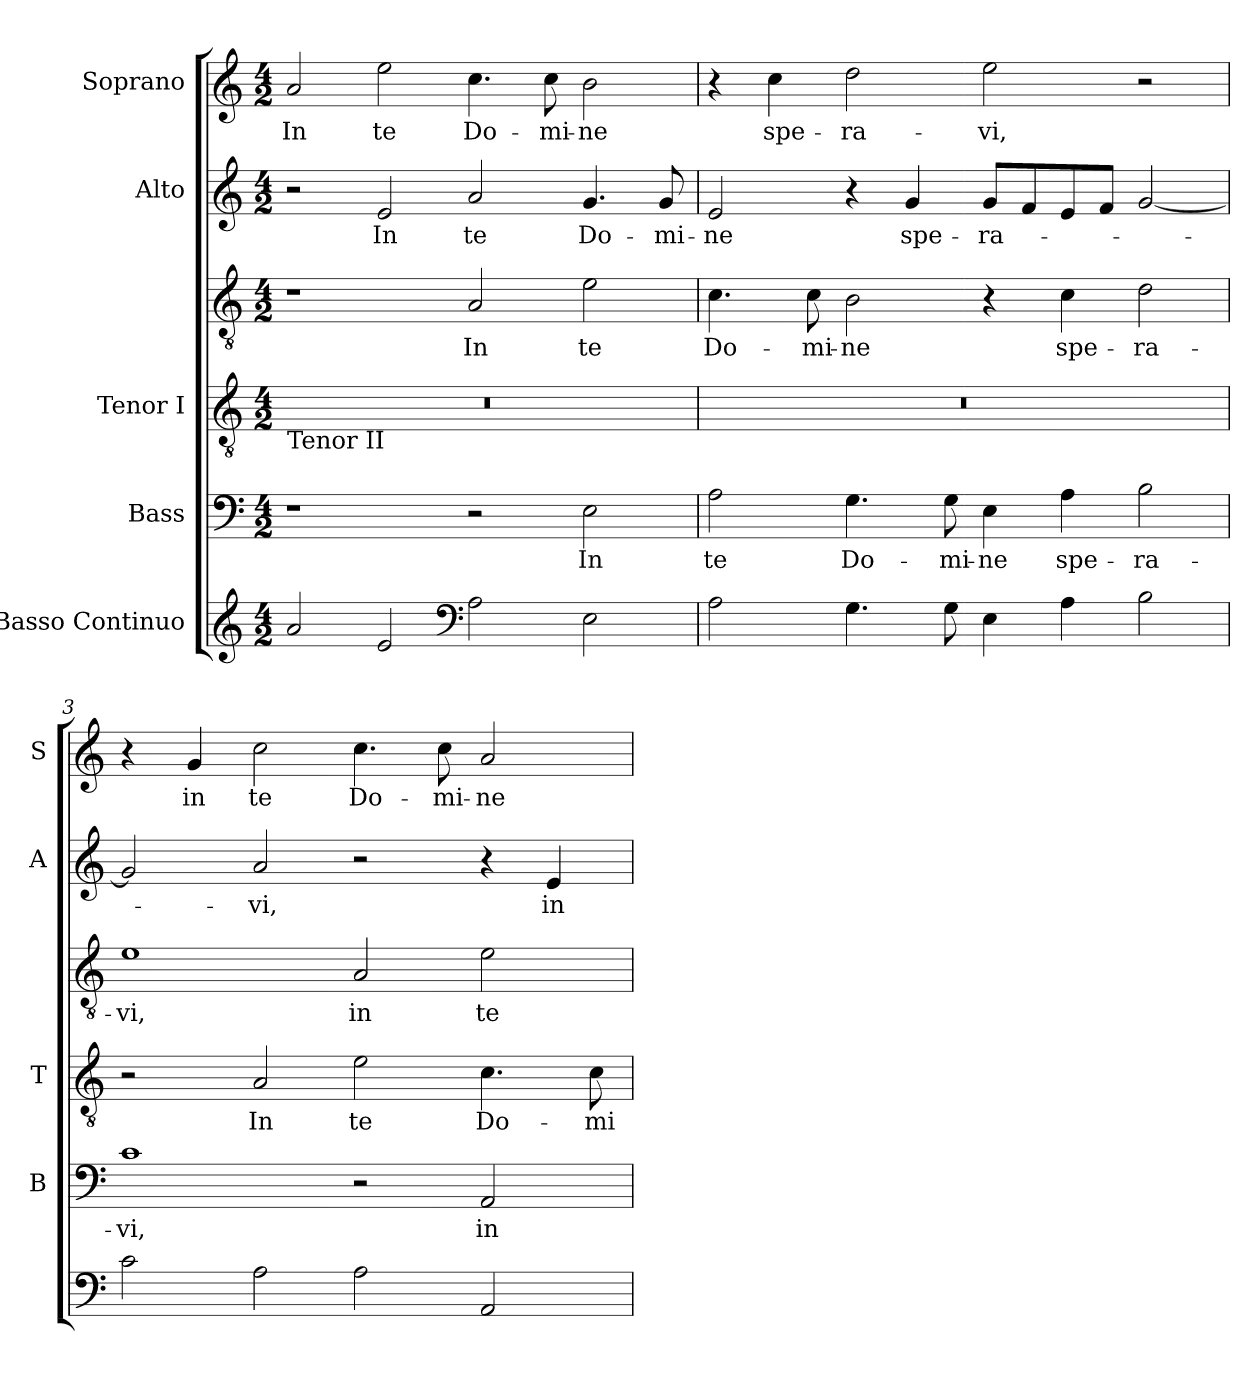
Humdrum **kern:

**kern	**kern	**text	**kern	**text	**kern	**text	**kern	**text	**kern	**text
*part5	*part4	*part4	*part3	*part3	*part3	*part3	*part2	*part2	*part1	*part1
*staff6	*staff5	*staff5	*staff4	*staff4	*staff3	*staff3	*staff2	*staff2	*staff1	*staff1
*I"Basso Continuo	*I"Bass	*	*I"Tenor I	*	*	*	*I"Alto	*	*I"Soprano	*
*	*I'B	*	*I'T	*	*	*	*I'A	*	*I'S	*
!!LO:PB:g=z
*clefG2	*clefF4	*	*clefGv2	*	*clefGv2	*	*clefG2	*	*clefG2	*
*	*ITrd7c12	*	*	*	*	*	*	*	*	*
*k[]	*k[]	*	*k[]	*	*k[]	*	*k[]	*	*k[]	*
*C:	*C:	*	*C:	*	*C:	*	*C:	*	*C:	*
*M4/2	*M4/2	*	*M4/2	*	*M4/2	*	*M4/2	*	*M4/2	*
=1	=1	=1	=1	=1	=1	=1	=1	=1	=1	=1
!	!	!	!LO:N:vis=1	!	!	!	!	!	!	!
!	!	!	!LO:TX:b:t=Tenor II	!	!	!	!	!	!	!
!	!	!	!	!	!	!	!	!	!	!LO:LY:b:color=#000000
2ai/	1r	.	0r	.	1r	.	2r	.	2ai/	In
!	!	!	!	!	!	!	!	!LO:LY:b:color=#000000	!	!
!	!	!	!	!	!	!	!	!	!	!LO:LY:b:color=#000000
2ei/	.	.	.	.	.	.	2ei/	In	2eei\	te
*clefF4	*	*	*	*	*	*	*	*	*	*
!	!	!	!	!	!	!LO:LY:b:color=#000000	!	!	!	!
!	!	!	!	!	!	!	!	!LO:LY:b:color=#000000	!	!
!	!	!	!	!	!	!	!	!	!	!LO:LY:b:color=#000000
2Ai\	2r	.	.	.	2Ai/	In	2ai/	te	4.cci\	Do-
!	!	!	!	!	!	!	!	!	!	!LO:LY:b:color=#000000
.	.	.	.	.	.	.	.	.	8cci\	-mi-
!	!	!LO:LY:b:color=#000000	!	!	!	!	!	!	!	!
!	!	!	!	!	!	!LO:LY:b:color=#000000	!	!	!	!
!	!	!	!	!	!	!	!	!LO:LY:b:color=#000000	!	!
!	!	!	!	!	!	!	!	!	!	!LO:LY:b:color=#000000
2Ei\	2EEi\	In	.	.	2ei\	te	4.gi/	Do-	2bi\	-ne
!	!	!	!	!	!	!	!	!LO:LY:b:color=#000000	!	!
.	.	.	.	.	.	.	8gi/	-mi-	.	.
=2	=2	=2	=2	=2	=2	=2	=2	=2	=2	=2
!	!	!LO:LY:b:color=#000000	!LO:N:vis=1	!	!	!	!	!	!	!
!	!	!	!	!	!	!LO:LY:b:color=#000000	!	!	!	!
!	!	!	!	!	!	!	!	!LO:LY:b:color=#000000	!	!
2Ai\	2AAi\	te	0r	.	4.ci\	Do-	2ei/	-ne	4r	.
!	!	!	!	!	!	!	!	!	!	!LO:LY:b:color=#000000
.	.	.	.	.	.	.	.	.	4cci\	spe-
!	!	!	!	!	!	!LO:LY:b:color=#000000	!	!	!	!
.	.	.	.	.	8ci\	-mi-	.	.	.	.
!	!	!LO:LY:b:color=#000000	!	!	!	!	!	!	!	!
!	!	!	!	!	!	!LO:LY:b:color=#000000	!	!	!	!
!	!	!	!	!	!	!	!	!	!	!LO:LY:b:color=#000000
4.Gi\	4.GGi\	Do-	.	.	2Bi\	-ne	4r	.	2ddi\	-ra-
!	!	!	!	!	!	!	!	!LO:LY:b:color=#000000	!	!
.	.	.	.	.	.	.	4gi/	spe-	.	.
!	!	!LO:LY:b:color=#000000	!	!	!	!	!	!	!	!
8Gi\	8GGi\	-mi-	.	.	.	.	.	.	.	.
!	!	!LO:LY:b:color=#000000	!	!	!	!	!	!	!	!
!	!	!	!	!	!	!	!	!LO:LY:b:color=#000000	!	!
!	!	!	!	!	!	!	!	!	!	!LO:LY:b:color=#000000
4Ei\	4EEi\	-ne	.	.	4r	.	8gi/L	-ra-	2eei\	-vi,
.	.	.	.	.	.	.	8fi/	.	.	.
!	!	!LO:LY:b:color=#000000	!	!	!	!	!	!	!	!
!	!	!	!	!	!	!LO:LY:b:color=#000000	!	!	!	!
4Ai\	4AAi\	spe-	.	.	4ci\	spe-	8ei/	.	.	.
.	.	.	.	.	.	.	8fi/J	.	.	.
!	!	!LO:LY:b:color=#000000	!	!	!	!	!	!	!	!
!	!	!	!	!	!	!LO:LY:b:color=#000000	!	!	!	!
2Bi\	2BBi\	-ra-	.	.	2di\	-ra-	[<2gi/	.	2r	.
=3	=3	=3	=3	=3	=3	=3	=3	=3	=3	=3
!	!	!LO:LY:b:color=#000000	!	!	!	!	!	!	!	!
!	!	!	!	!	!	!LO:LY:b:color=#000000	!	!	!	!
2ci\	1Ci	-vi,	2r	.	1ei	-vi,	2gi/]	.	4r	.
!	!	!	!	!	!	!	!	!	!	!LO:LY:b:color=#000000
.	.	.	.	.	.	.	.	.	4gi/	in
!	!	!	!	!LO:LY:b:color=#000000	!	!	!	!	!	!
!	!	!	!	!	!	!	!	!LO:LY:b:color=#000000	!	!
!	!	!	!	!	!	!	!	!	!	!LO:LY:b:color=#000000
2Ai\	.	.	2Ai/	In	.	.	2ai/	-vi,	2cci\	te
!	!	!	!	!LO:LY:b:color=#000000	!	!	!	!	!	!
!	!	!	!	!	!	!LO:LY:b:color=#000000	!	!	!	!
!	!	!	!	!	!	!	!	!	!	!LO:LY:b:color=#000000
2Ai\	2r	.	2ei\	te	2Ai/	in	2r	.	4.cci\	Do-
!	!	!	!	!	!	!	!	!	!	!LO:LY:b:color=#000000
.	.	.	.	.	.	.	.	.	8cci\	-mi-
!	!	!LO:LY:b:color=#000000	!	!	!	!	!	!	!	!
!	!	!	!	!LO:LY:b:color=#000000	!	!	!	!	!	!
!	!	!	!	!	!	!LO:LY:b:color=#000000	!	!	!	!
!	!	!	!	!	!	!	!	!	!	!LO:LY:b:color=#000000
2AAi/	2AAAi/	in	4.ci\	Do-	2ei\	te	4r	.	2ai/	-ne
!	!	!	!	!	!	!	!	!LO:LY:b:color=#000000	!	!
.	.	.	.	.	.	.	4ei/	in	.	.
!	!	!	!	!LO:LY:b:color=#000000	!	!	!	!	!	!
.	.	.	8ci\	-mi-	.	.	.	.	.	.
=	=	=	=	=	=	=	=	=	=	=
*-	*-	*-	*-	*-	*-	*-	*-	*-	*-	*-
